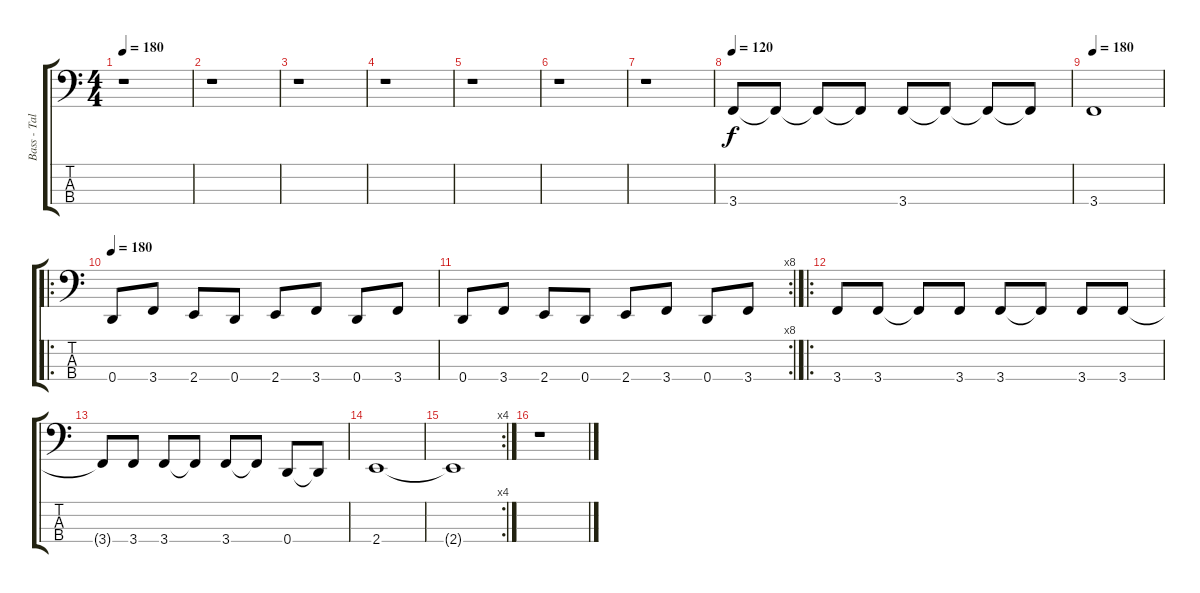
\track ("Bass - Talena " "Bass - Tal") {instrument electricbasspick}
\staff {score tabs}
\tuning (G2 D2 A1 D1) {hide}
\ts (4 4)
\tempo 180
\clef f4
\ks c
r.1{dy f instrument electricbasspick} |
r.1 |
r.1 |
r.1 |
r.1 |
r.1 |
r.1 |
\tempo 120
3.4.8 3.4{t}.8 3.4{t}.8 3.4{t}.8 3.4.8 3.4{t}.8 3.4{t}.8 3.4{t}.8 |
\tempo 180
3.4.1 |
\ro
\tempo 180
0.4.8 3.4.8 2.4.8 0.4.8 2.4.8 3.4.8 0.4.8 3.4.8 |
\rc 8
0.4.8 3.4.8 2.4.8 0.4.8 2.4.8 3.4.8 0.4.8 3.4.8 |
\ro
3.4.8 3.4.8 3.4{t}.8 3.4.8 3.4.8 3.4{t}.8 3.4.8 3.4.8 |
3.4{t}.8 3.4.8 3.4.8 3.4{t}.8 3.4.8 3.4{t}.8 0.4.8 0.4{t}.8 |
2.4.1 |
\rc 4
2.4{t}.1 |
r.1
